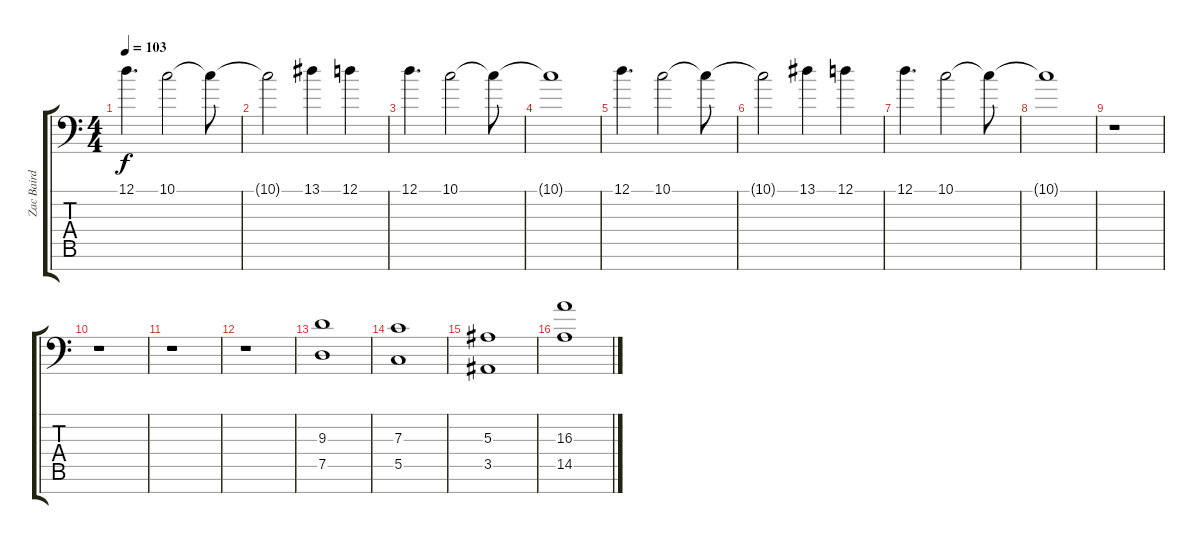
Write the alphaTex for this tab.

\track ("Zac Baird" "Zac Baird") {instrument pad5bowed}
\staff {score tabs}
\tuning (D4 A3 F3 C3 G2 D2 A1) {hide}
\ts (4 4)
\tempo 103
\clef f4
\ks c
12.1.4{d dy f volume 13 instrument pad5bowed} 10.1.2 10.1{t}.8 |
10.1{t}.2 13.1.4 12.1.4 |
12.1.4{d} 10.1.2 10.1{t}.8 |
10.1{t}.1 |
12.1.4{d} 10.1.2 10.1{t}.8 |
10.1{t}.2 13.1.4 12.1.4 |
12.1.4{d} 10.1.2 10.1{t}.8 |
10.1{t}.1 |
r.1 |
r.1 |
r.1 |
r.1 |
(9.3 7.5).1 |
(7.3 5.5).1 |
(5.3 3.5).1 |
(16.3 14.5).1
